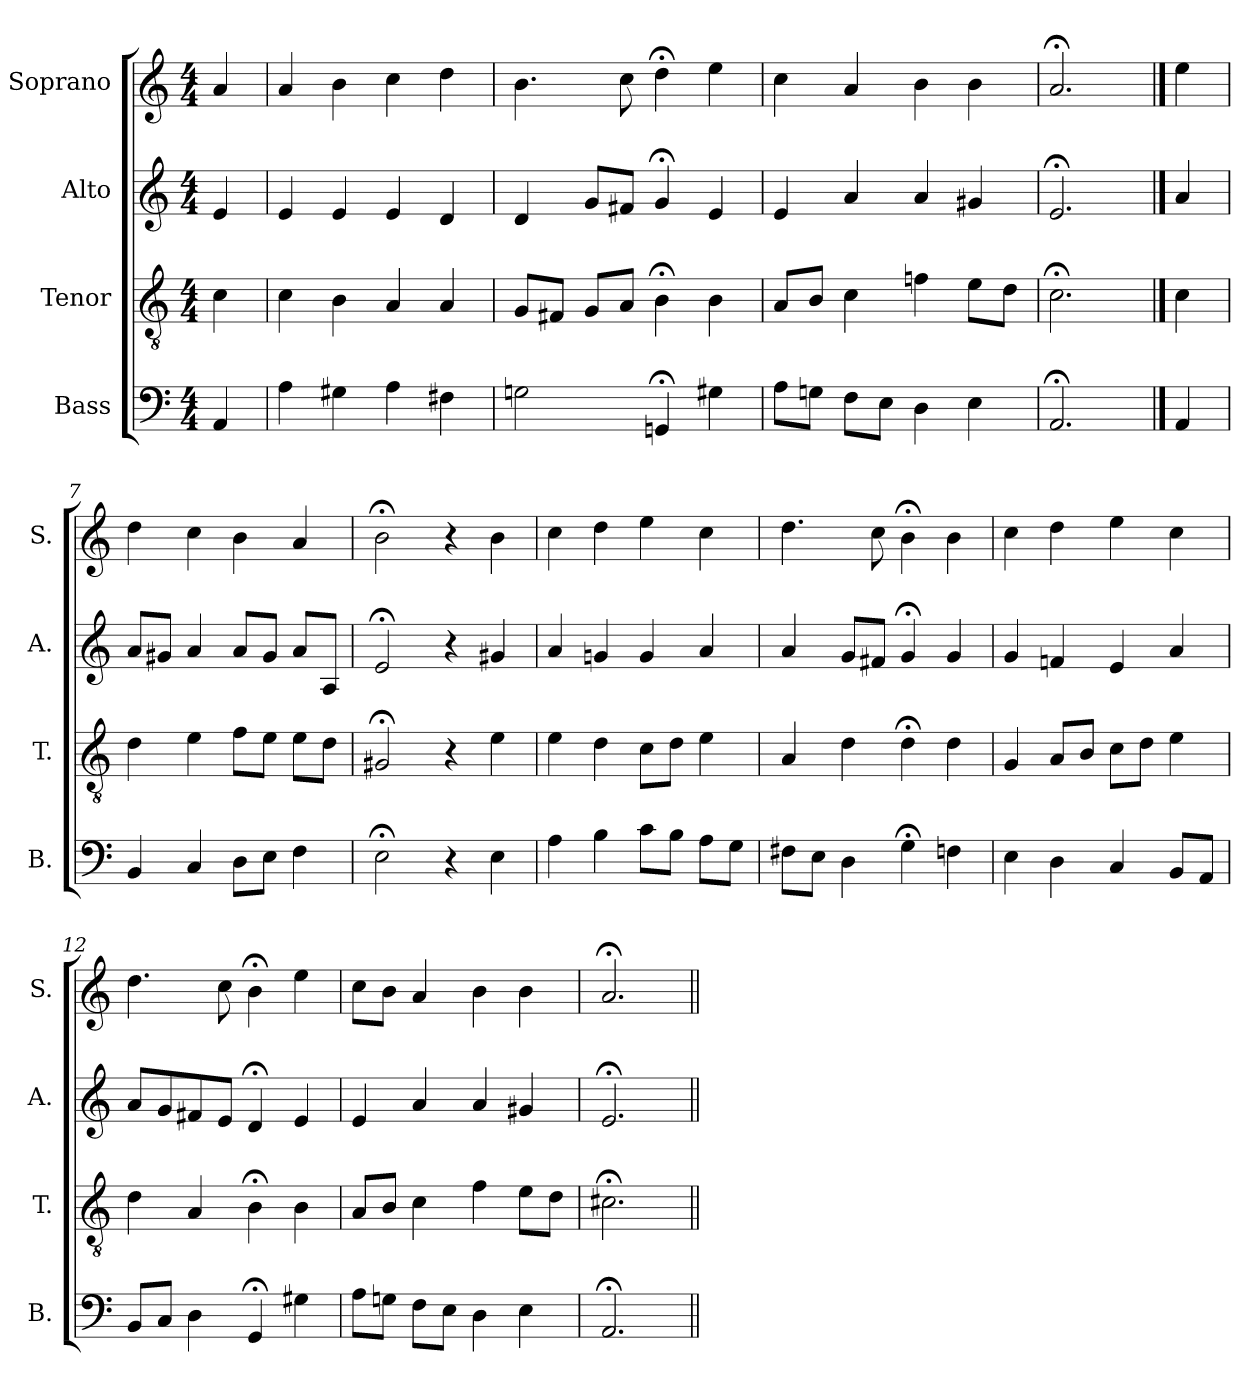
**kern	**kern	**kern	**kern
*part4	*part3	*part2	*part1
*staff4	*staff3	*staff2	*staff1
*I"Bass	*I"Tenor	*I"Alto	*I"Soprano
*I'B.	*I'T.	*I'A.	*I'S.
*clefF4	*clefGv2	*clefG2	*clefG2
*	*ITrd7c12	*	*
*k[]	*k[]	*k[]	*k[]
*C:	*C:	*C:	*C:
*M4/4	*M4/4	*M4/4	*M4/4
=1	=1	=1	=1
4AA/	4C\	4e/	4a/
=2	=2	=2	=2
4A\	4C\	4e/	4a/
4G#X\	4BB\	4e/	4b\
4A\	4AA/	4e/	4cc\
4F#X\	4AA/	4d/	4dd\
=3	=3	=3	=3
2Gn\	8GG/L	4d/	4.b\
.	8FF#X/J	.	.
.	8GG/L	8g/L	.
.	8AA/J	8f#X/J	8cc\
4GGn;</	4BB;<\	4g;</	4dd;<\
4G#X\	4BB\	4e/	4ee\
=4	=4	=4	=4
8A\L	8AA/L	4e/	4cc\
8Gn\J	8BB/J	.	.
8F\L	4C\	4a/	4a/
8E\J	.	.	.
4D\	4Fn\	4a/	4b\
4E\	8E\L	4g#X/	4b\
.	8D\J	.	.
=5	=5	=5	=5
2.AA;</	2.C;<\	2.e;</	2.a;</
==6	==6	==6	==6
4AA/	4C\	4a/	4ee\
!!LO:LB:g=z
=7	=7	=7	=7
4BB/	4D\	8a/L	4dd\
.	.	8g#X/J	.
4C/	4E\	4a/	4cc\
8D\L	8F\L	8a/L	4b\
8E\J	8E\J	8g#/J	.
4F\	8E\L	8a/L	4a/
.	8D\J	8A/J	.
=8	=8	=8	=8
2E;<\	2GG#X;</	2e;</	2b;<\
4r	4r	4r	4r
4E\	4E\	4g#X/	4b\
=9	=9	=9	=9
4A\	4E\	4a/	4cc\
4B\	4D\	4gn/	4dd\
8c\L	8C\L	4g/	4ee\
8B\J	8D\J	.	.
8A\L	4E\	4a/	4cc\
8G\J	.	.	.
=10	=10	=10	=10
8F#X\L	4AA/	4a/	4.dd\
8E\J	.	.	.
4D\	4D\	8g/L	.
.	.	8f#X/J	8cc\
4G;<\	4D;<\	4g;</	4b;<\
4Fn\	4D\	4g/	4b\
!!LO:PB:g=z
=11	=11	=11	=11
4E\	4GG/	4g/	4cc\
4D\	8AA/L	4fn/	4dd\
.	8BB/J	.	.
4C/	8C\L	4e/	4ee\
.	8D\J	.	.
8BB/L	4E\	4a/	4cc\
8AA/J	.	.	.
=12	=12	=12	=12
8BB/L	4D\	8a/L	4.dd\
8C/J	.	8g/	.
4D\	4AA/	8f#X/	.
.	.	8e/J	8cc\
4GG;</	4BB;<\	4d;</	4b;<\
4G#X\	4BB\	4e/	4ee\
=13	=13	=13	=13
8A\L	8AA/L	4e/	8cc\L
8Gn\J	8BB/J	.	8b\J
8F\L	4C\	4a/	4a/
8E\J	.	.	.
4D\	4F\	4a/	4b\
4E\	8E\L	4g#X/	4b\
.	8D\J	.	.
=14	=14	=14	=14
2.AA;</	2.C#X;<\	2.e;</	2.a;</
=||	=||	=||	=||
*-	*-	*-	*-
